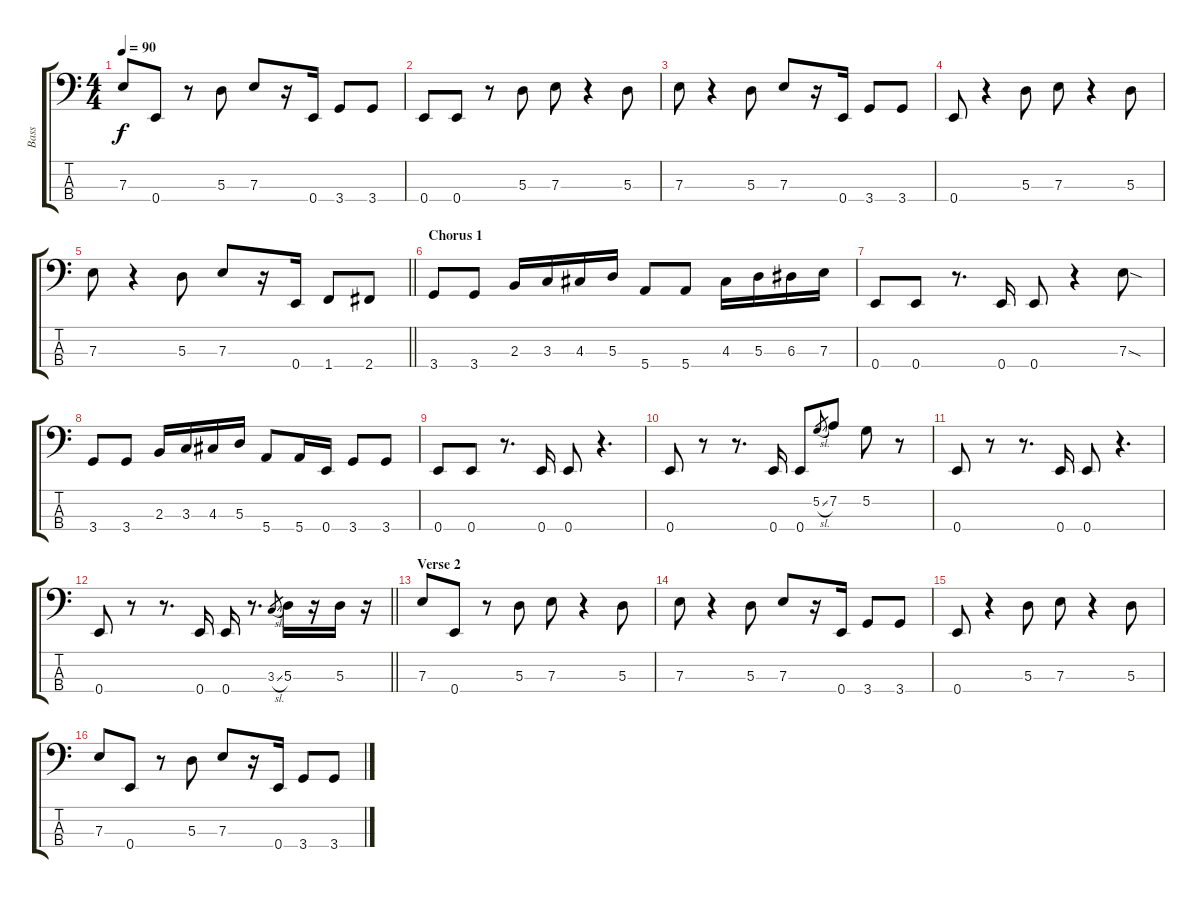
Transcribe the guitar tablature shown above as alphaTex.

\track ("Bass" "Bass") {instrument electricbassfinger}
\staff {score tabs}
\tuning (G2 D2 A1 E1) {hide}
\ts (4 4)
\tempo 90
\clef f4
\ks c
7.3.8{dy f} 0.4.8 r.8 5.3.8 7.3.8 r.16 0.4.16 3.4.8 3.4.8 |
0.4.8 0.4.8 r.8 5.3.8 7.3.8 r.4 5.3.8 |
7.3.8 r.4 5.3.8 7.3.8 r.16 0.4.16 3.4.8 3.4.8 |
0.4.8 r.4 5.3.8 7.3.8 r.4 5.3.8 |
\barLineRight lightlight
7.3.8 r.4 5.3.8 7.3.8 r.16 0.4.16 1.4.8 2.4.8 |
\section ("" "Chorus 1")
3.4.8 3.4.8 2.3.16 3.3.16 4.3.16 5.3.16 5.4.8 5.4.8 4.3.16 5.3.16 6.3.16 7.3.16 |
0.4.8 0.4.8 r.8{d} 0.4.16 0.4.8 r.4 7.3{sod}.8 |
3.4.8 3.4.8 2.3.16 3.3.16 4.3.16 5.3.16 5.4.8 5.4.16 0.4.16 3.4.8 3.4.8 |
0.4.8 0.4.8 r.8{d} 0.4.16 0.4.8 r.4{d} |
0.4.8 r.8 r.8{d} 0.4.16 0.4.8 5.2{sl}.8{gr} 7.2.8 5.2.8 r.8 |
0.4.8 r.8 r.8{d} 0.4.16 0.4.8 r.4{d} |
\barLineRight lightlight
0.4.8 r.8 r.8{d} 0.4.16 0.4.16 r.8{d} 3.3{sl}.8{gr} 5.3.16 r.16 5.3.16 r.16 |
\section ("" "Verse 2")
7.3.8 0.4.8 r.8 5.3.8 7.3.8 r.4 5.3.8 |
7.3.8 r.4 5.3.8 7.3.8 r.16 0.4.16 3.4.8 3.4.8 |
0.4.8 r.4 5.3.8 7.3.8 r.4 5.3.8 |
7.3.8 0.4.8 r.8 5.3.8 7.3.8 r.16 0.4.16 3.4.8 3.4.8
